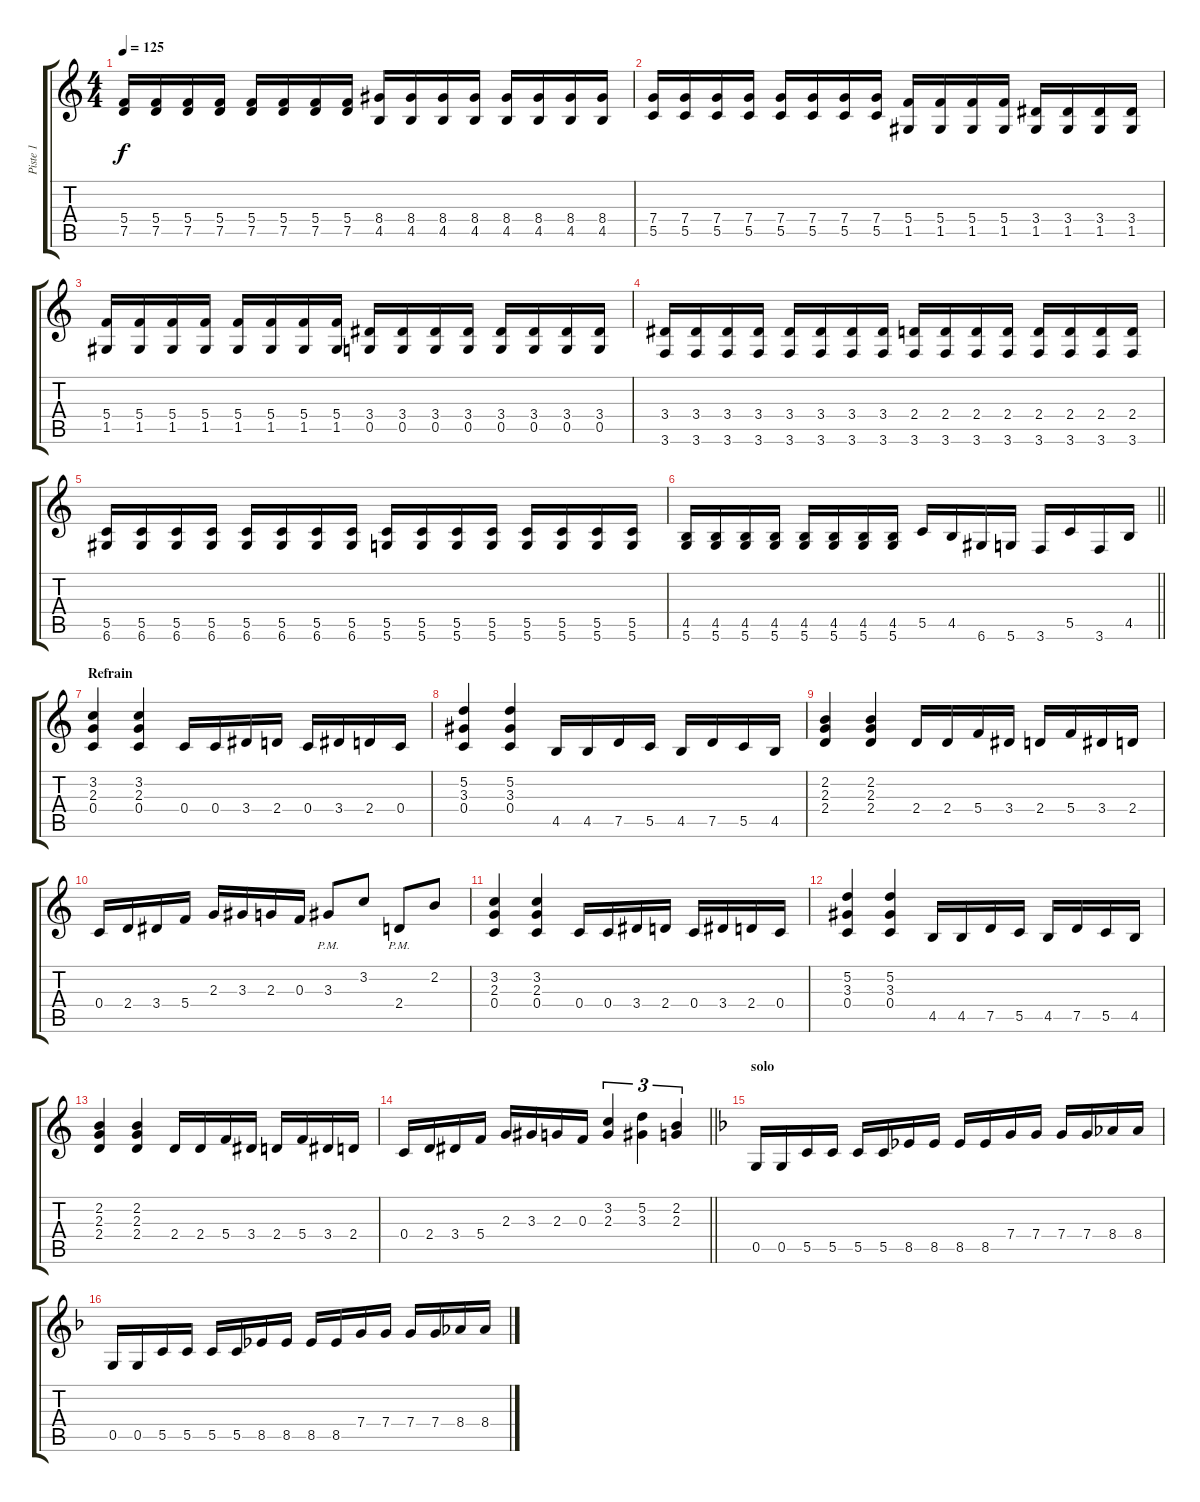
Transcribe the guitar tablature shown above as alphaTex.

\track ("Piste 1" "Piste 1") {instrument distortionguitar}
\staff {score tabs}
\tuning (D4 A3 F3 C3 G2 D2) {hide}
\ts (4 4)
\tempo 125
\clef g2
\ks c
(5.4 7.5).16{dy f} (5.4 7.5).16 (5.4 7.5).16 (5.4 7.5).16 (5.4 7.5).16 (5.4 7.5).16 (5.4 7.5).16 (5.4 7.5).16 (8.4 4.5).16 (8.4 4.5).16 (8.4 4.5).16 (8.4 4.5).16 (8.4 4.5).16 (8.4 4.5).16 (8.4 4.5).16 (8.4 4.5).16 |
(7.4 5.5).16 (7.4 5.5).16 (7.4 5.5).16 (7.4 5.5).16 (7.4 5.5).16 (7.4 5.5).16 (7.4 5.5).16 (7.4 5.5).16 (5.4 1.5).16 (5.4 1.5).16 (5.4 1.5).16 (5.4 1.5).16 (3.4 1.5).16 (3.4 1.5).16 (3.4 1.5).16 (3.4 1.5).16 |
(5.4 1.5).16 (5.4 1.5).16 (5.4 1.5).16 (5.4 1.5).16 (5.4 1.5).16 (5.4 1.5).16 (5.4 1.5).16 (5.4 1.5).16 (3.4 0.5).16 (3.4 0.5).16 (3.4 0.5).16 (3.4 0.5).16 (3.4 0.5).16 (3.4 0.5).16 (3.4 0.5).16 (3.4 0.5).16 |
(3.4 3.6).16 (3.4 3.6).16 (3.4 3.6).16 (3.4 3.6).16 (3.4 3.6).16 (3.4 3.6).16 (3.4 3.6).16 (3.4 3.6).16 (2.4 3.6).16 (2.4 3.6).16 (2.4 3.6).16 (2.4 3.6).16 (2.4 3.6).16 (2.4 3.6).16 (2.4 3.6).16 (2.4 3.6).16 |
(5.5 6.6).16 (5.5 6.6).16 (5.5 6.6).16 (5.5 6.6).16 (5.5 6.6).16 (5.5 6.6).16 (5.5 6.6).16 (5.5 6.6).16 (5.5 5.6).16 (5.5 5.6).16 (5.5 5.6).16 (5.5 5.6).16 (5.5 5.6).16 (5.5 5.6).16 (5.5 5.6).16 (5.5 5.6).16 |
\barLineRight lightlight
(4.5 5.6).16 (4.5 5.6).16 (4.5 5.6).16 (4.5 5.6).16 (4.5 5.6).16 (4.5 5.6).16 (4.5 5.6).16 (4.5 5.6).16 5.5.16 4.5.16 6.6.16 5.6.16 3.6.16 5.5.16 3.6.16 4.5.16 |
\section ("" "Refrain")
(3.2 2.3 0.4).4 (3.2 2.3 0.4).4 0.4.16 0.4.16 3.4.16 2.4.16 0.4.16 3.4.16 2.4.16 0.4.16 |
(5.2 3.3 0.4).4 (5.2 3.3 0.4).4 4.5.16 4.5.16 7.5.16 5.5.16 4.5.16 7.5.16 5.5.16 4.5.16 |
(2.2 2.3 2.4).4 (2.2 2.3 2.4).4 2.4.16 2.4.16 5.4.16 3.4.16 2.4.16 5.4.16 3.4.16 2.4.16 |
0.4.16 2.4.16 3.4.16 5.4.16 2.3.16 3.3.16 2.3.16 0.3.16 3.3{pm}.8 3.2.8 2.4{pm}.8 2.2.8 |
(3.2 2.3 0.4).4 (3.2 2.3 0.4).4 0.4.16 0.4.16 3.4.16 2.4.16 0.4.16 3.4.16 2.4.16 0.4.16 |
(5.2 3.3 0.4).4 (5.2 3.3 0.4).4 4.5.16 4.5.16 7.5.16 5.5.16 4.5.16 7.5.16 5.5.16 4.5.16 |
(2.2 2.3 2.4).4 (2.2 2.3 2.4).4 2.4.16 2.4.16 5.4.16 3.4.16 2.4.16 5.4.16 3.4.16 2.4.16 |
\barLineRight lightlight
0.4.16 2.4.16 3.4.16 5.4.16 2.3.16 3.3.16 2.3.16 0.3.16 (3.2 2.3).4{tu (3 2)} (5.2 3.3).4{tu (3 2)} (2.2 2.3).4{tu (3 2)} |
\section ("" "solo")
\ks dminor
0.5.16 0.5.16 5.5.16 5.5.16 5.5.16 5.5.16 8.5.16 8.5.16 8.5.16 8.5.16 7.4.16 7.4.16 7.4.16 7.4.16 8.4.16 8.4.16 |
0.5.16 0.5.16 5.5.16 5.5.16 5.5.16 5.5.16 8.5.16 8.5.16 8.5.16 8.5.16 7.4.16 7.4.16 7.4.16 7.4.16 8.4.16 8.4.16
